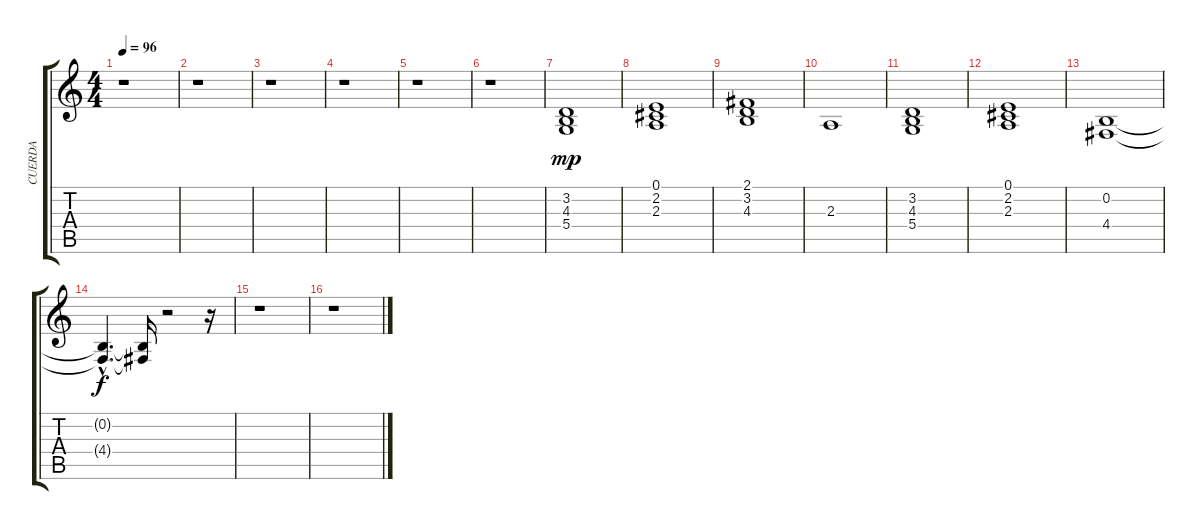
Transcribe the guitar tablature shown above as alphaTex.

\track ("CUERDA" "CUERDA") {instrument stringensemble2}
\staff {score tabs}
\tuning (E4 B3 G3 D3 A2 E2) {hide}
\ts (4 4)
\tempo 96
\clef g2
\ks c
r.1{dy mp} |
r.1 |
r.1 |
r.1 |
r.1 |
r.1 |
(3.2 4.3 5.4).1 |
(0.1 2.2 2.3).1 |
(2.1 3.2 4.3).1 |
2.3.1 |
(3.2 4.3 5.4).1 |
(0.1 2.2 2.3).1 |
(0.2 4.4).1 |
(0.2{hac t} 4.4{hac t}).4{d dy f} (0.2{t} 4.4{t}).16 r.2 r.16 |
r.1 |
r.1
